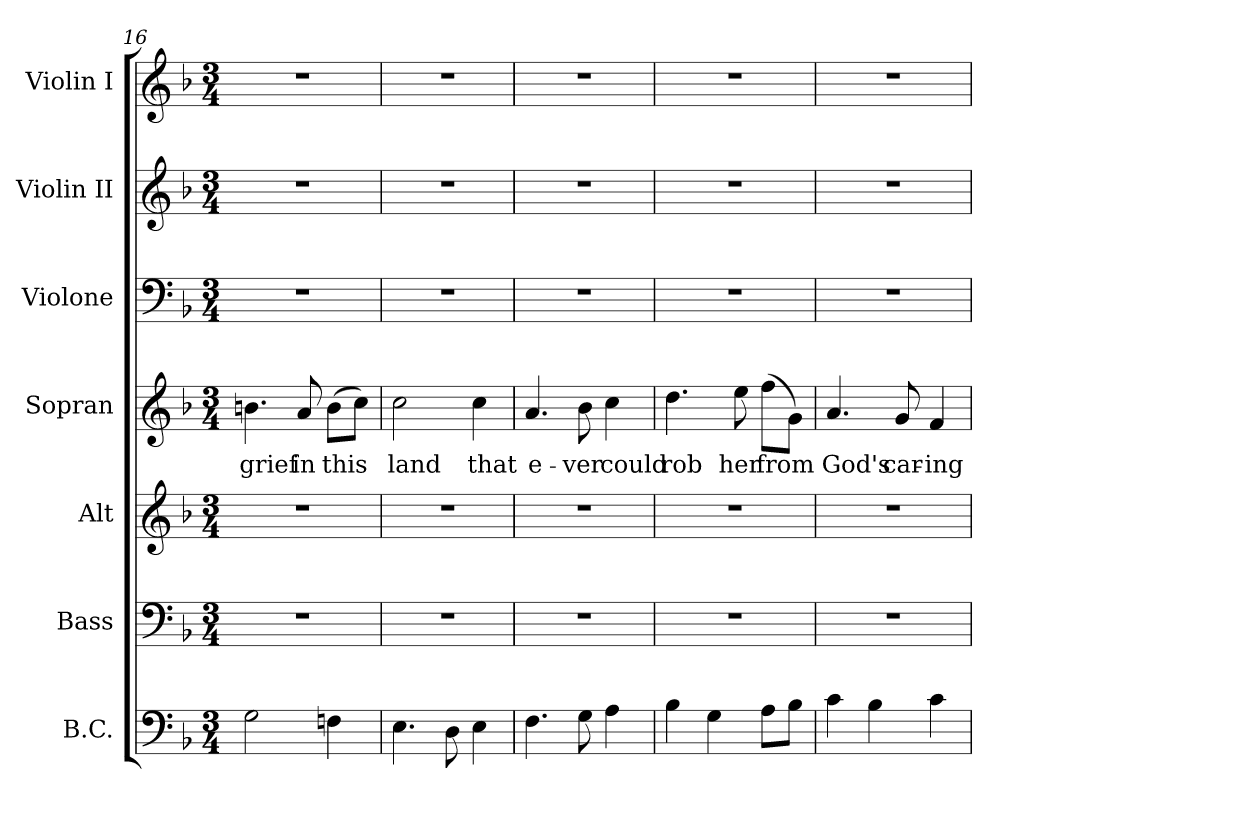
**kern	**kern	**kern	**kern	**text	**kern	**kern	**kern
*part7	*part6	*part5	*part4	*part4	*part3	*part2	*part1
*staff7	*staff6	*staff5	*staff4	*staff4	*staff3	*staff2	*staff1
*I"B.C.	*I"Bass	*I"Alt	*I"Sopran	*	*I"Violone	*I"Violin II	*I"Violin I
*	*I'B.	*I'A.	*I'S.	*	*	*I'Vln. II	*I'Vln. I
*clefF4	*clefF4	*clefG2	*clefG2	*	*clefF4	*clefG2	*clefG2
*k[b-]	*k[b-]	*k[b-]	*k[b-]	*	*k[b-]	*k[b-]	*k[b-]
*F:	*F:	*F:	*F:	*	*F:	*F:	*F:
*M3/4	*M3/4	*M3/4	*M3/4	*	*M3/4	*M3/4	*M3/4
=16	=16	=16	=16	=16	=16	=16	=16
!	!LO:N:vis=1	!LO:N:vis=1	!	!	!	!	!
!	!	!	!	!LO:LY:b:color=#000000	!LO:N:vis=1	!LO:N:vis=1	!LO:N:vis=1
2Gi\	2.r	2.r	4.bni\	grief	2.r	2.r	2.r
!	!	!	!	!LO:LY:b:color=#000000	!	!	!
.	.	.	8ai/	in	.	.	.
!	!	!	!	!LO:LY:b:color=#000000	!	!	!
4Fni\	.	.	(8bi\L	this	.	.	.
.	.	.	8cci\J)	.	.	.	.
=17	=17	=17	=17	=17	=17	=17	=17
!	!LO:N:vis=1	!LO:N:vis=1	!	!	!	!	!
!	!	!	!	!LO:LY:b:color=#000000	!LO:N:vis=1	!LO:N:vis=1	!LO:N:vis=1
4.Ei\	2.r	2.r	2cci\	land	2.r	2.r	2.r
8Di\	.	.	.	.	.	.	.
!	!	!	!	!LO:LY:b:color=#000000	!	!	!
4Ei\	.	.	4cci\	that	.	.	.
!!LO:PB:g=z
=18	=18	=18	=18	=18	=18	=18	=18
!	!LO:N:vis=1	!LO:N:vis=1	!	!	!	!	!
!	!	!	!	!LO:LY:b:color=#000000	!LO:N:vis=1	!LO:N:vis=1	!LO:N:vis=1
4.Fi\	2.r	2.r	4.ai/	e-	2.r	2.r	2.r
!	!	!	!	!LO:LY:b:color=#000000	!	!	!
8Gi\	.	.	8b-i\	-ver	.	.	.
!	!	!	!	!LO:LY:b:color=#000000	!	!	!
4Ai\	.	.	4cci\	could	.	.	.
=19	=19	=19	=19	=19	=19	=19	=19
!	!LO:N:vis=1	!LO:N:vis=1	!	!	!	!	!
!	!	!	!	!LO:LY:b:color=#000000	!LO:N:vis=1	!LO:N:vis=1	!LO:N:vis=1
4B-i\	2.r	2.r	4.ddi\	rob	2.r	2.r	2.r
4Gi\	.	.	.	.	.	.	.
!	!	!	!	!LO:LY:b:color=#000000	!	!	!
.	.	.	8eei\	her	.	.	.
!	!	!	!	!LO:LY:b:color=#000000	!	!	!
8Ai\L	.	.	(8ffi\L	from	.	.	.
8B-i\J	.	.	8gi\J)	.	.	.	.
=20	=20	=20	=20	=20	=20	=20	=20
!	!LO:N:vis=1	!LO:N:vis=1	!	!	!	!	!
!	!	!	!	!LO:LY:b:color=#000000	!LO:N:vis=1	!LO:N:vis=1	!LO:N:vis=1
4ci\	2.r	2.r	4.ai/	God's	2.r	2.r	2.r
4B-i\	.	.	.	.	.	.	.
!	!	!	!	!LO:LY:b:color=#000000	!	!	!
.	.	.	8gi/	car-	.	.	.
!	!	!	!	!LO:LY:b:color=#000000	!	!	!
4ci\	.	.	4fi/	-ing	.	.	.
=	=	=	=	=	=	=	=
*-	*-	*-	*-	*-	*-	*-	*-
